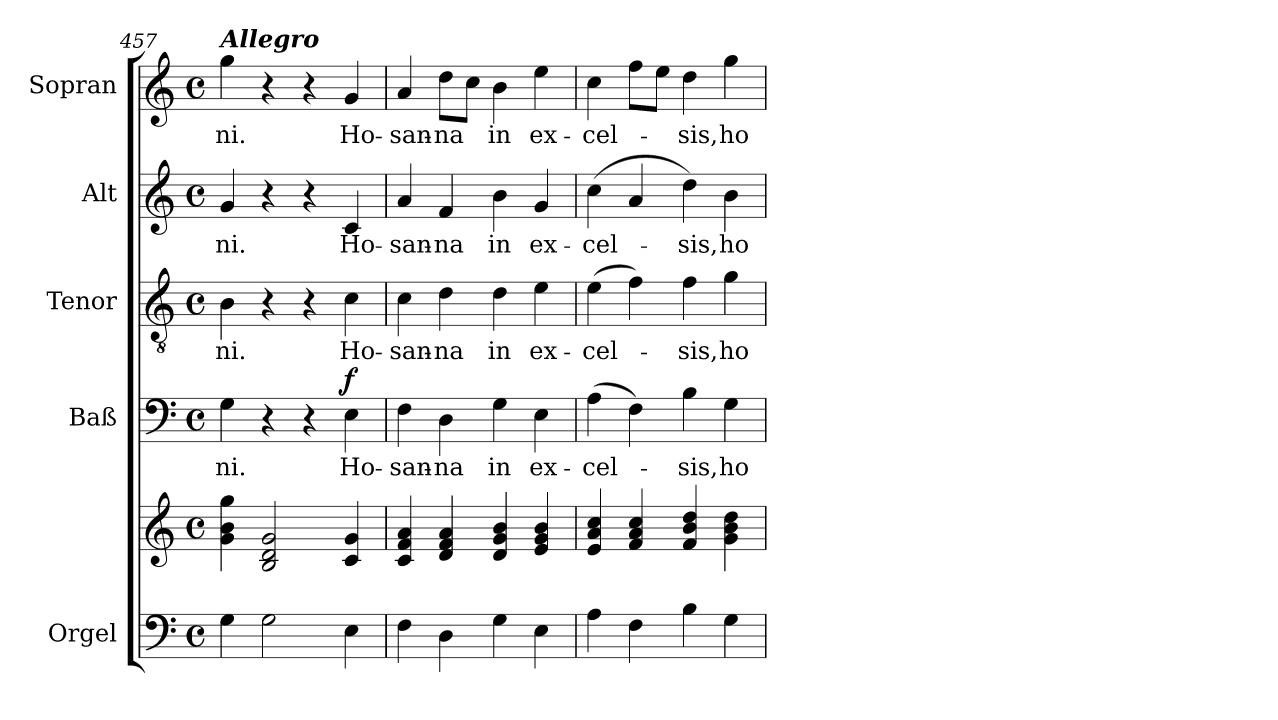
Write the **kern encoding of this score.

**kern	**kern	**kern	**text	**dynam	**kern	**text	**kern	**text	**kern	**text
*part5	*part5	*part4	*part4	*part4	*part3	*part3	*part2	*part2	*part1	*part1
*staff6	*staff5	*staff4	*staff4	*staff4	*staff3	*staff3	*staff2	*staff2	*staff1	*staff1
*I"Orgel	*	*I"Baß	*	*	*I"Tenor	*	*I"Alt	*	*I"Sopran	*
*clefF4	*clefG2	*clefF4	*	*	*clefGv2	*	*clefG2	*	*clefG2	*
*k[]	*k[]	*k[]	*	*	*k[]	*	*k[]	*	*k[]	*
*C:	*C:	*C:	*	*	*C:	*	*C:	*	*C:	*
*M4/4	*M4/4	*M4/4	*	*	*M4/4	*	*M4/4	*	*M4/4	*
*met(c)	*met(c)	*met(c)	*	*	*met(c)	*	*met(c)	*	*met(c)	*
=457	=457	=457	=457	=457	=457	=457	=457	=457	=457	=457
!	!	!	!	!	!	!	!	!	!LO:TX:a:Bi:t=Allegro	!
!	!	!	!LO:LY:b	!	!	!LO:LY:b	!	!LO:LY:b	!	!LO:LY:b
4G\	4g\ 4b\ 4gg\	4G\	-ni.	.	4B\	-ni.	4g/	-ni.	4gg\	-ni.
2G\	2B/ 2d/ 2g/	4r	.	.	4r	.	4r	.	4r	.
.	.	4r	.	.	4r	.	4r	.	4r	.
!	!	!	!LO:LY:b	!LO:DY:a	!	!LO:LY:b	!	!LO:LY:b	!	!LO:LY:b
4E\	4c/ 4g/	4E\	Ho-	f	4c\	Ho-	4c/	Ho-	4g/	Ho-
=458	=458	=458	=458	=458	=458	=458	=458	=458	=458	=458
!	!	!	!LO:LY:b	!	!	!LO:LY:b	!	!LO:LY:b	!	!LO:LY:b
4F\	4c/ 4f/ 4a/	4F\	-san-	.	4c\	-san-	4a/	-san-	4a/	-san-
!	!	!	!LO:LY:b	!	!	!LO:LY:b	!	!LO:LY:b	!	!LO:LY:b
4D\	4d/ 4f/ 4a/	4D\	-na	.	4d\	-na	4f/	-na	8dd\L	-na
.	.	.	.	.	.	.	.	.	8cc\J	.
!	!	!	!LO:LY:b	!	!	!LO:LY:b	!	!LO:LY:b	!	!LO:LY:b
4G\	4d/ 4g/ 4b/	4G\	in	.	4d\	in	4b\	in	4b\	in
!	!	!	!LO:LY:b	!	!	!LO:LY:b	!	!LO:LY:b	!	!LO:LY:b
4E\	4e/ 4g/ 4b/	4E\	ex-	.	4e\	ex-	4g/	ex-	4ee\	ex-
!!LO:LB:g=z
=459	=459	=459	=459	=459	=459	=459	=459	=459	=459	=459
!	!	!	!LO:LY:b	!	!	!LO:LY:b	!	!LO:LY:b	!	!LO:LY:b
4A\	4e/ 4a/ 4cc/	(>4A\	-cel-	.	(>4e\	-cel-	(>4cc\	-cel-	4cc\	-cel-
4F\	4f/ 4a/ 4cc/	4F\)	.	.	4f\)	.	4a/	.	8ff\L	.
.	.	.	.	.	.	.	.	.	8ee\J	.
!	!	!	!LO:LY:b	!	!	!LO:LY:b	!	!LO:LY:b	!	!LO:LY:b
4B\	4f/ 4b/ 4dd/	4B\	-sis,	.	4f\	-sis,	4dd\)	-sis,	4dd\	-sis,
!	!	!	!LO:LY:b	!	!	!LO:LY:b	!	!LO:LY:b	!	!LO:LY:b
4G\	4g\ 4b\ 4dd\	4G\	ho-	.	4g\	ho-	4b\	ho-	4gg\	ho-
=	=	=	=	=	=	=	=	=	=	=
*-	*-	*-	*-	*-	*-	*-	*-	*-	*-	*-
